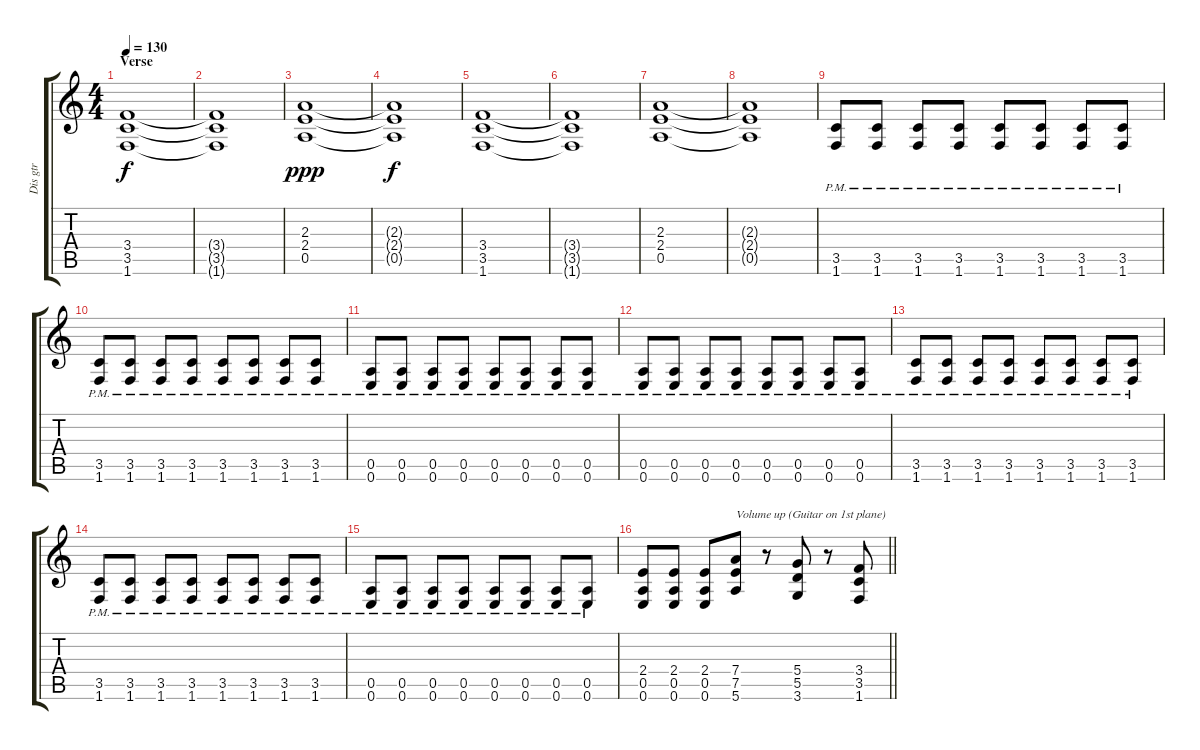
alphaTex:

\track ("Dis gtr" "Dis gtr") {instrument distortionguitar}
\staff {score tabs}
\tuning (E4 B3 G3 D3 A2 E2) {hide}
\ts (4 4)
\section ("" "Verse")
\tempo 130
\clef g2
\ks c
(3.4{t} 3.5{t} 1.6{t}).1{dy f} |
(3.4{t} 3.5{t} 1.6{t}).1 |
(2.3 2.4 0.5).1{dy ppp} |
(2.3{t} 2.4{t} 0.5{t}).1{dy f} |
(3.4 3.5 1.6).1 |
(3.4{t} 3.5{t} 1.6{t}).1 |
(2.3 2.4 0.5).1 |
(2.3{t} 2.4{t} 0.5{t}).1 |
(3.5 1.6{pm}).8 (3.5 1.6{pm}).8 (3.5 1.6{pm}).8 (3.5 1.6{pm}).8 (3.5 1.6{pm}).8 (3.5 1.6{pm}).8 (3.5 1.6{pm}).8 (3.5 1.6{pm}).8 |
(3.5 1.6{pm}).8 (3.5 1.6{pm}).8 (3.5 1.6{pm}).8 (3.5 1.6{pm}).8 (3.5 1.6{pm}).8 (3.5 1.6{pm}).8 (3.5 1.6{pm}).8 (3.5 1.6{pm}).8 |
(0.5{pm} 0.6).8 (0.5{pm} 0.6).8 (0.5{pm} 0.6).8 (0.5{pm} 0.6).8 (0.5{pm} 0.6).8 (0.5{pm} 0.6).8 (0.5{pm} 0.6).8 (0.5{pm} 0.6).8 |
(0.5{pm} 0.6).8 (0.5{pm} 0.6).8 (0.5{pm} 0.6).8 (0.5{pm} 0.6).8 (0.5{pm} 0.6).8 (0.5{pm} 0.6).8 (0.5{pm} 0.6).8 (0.5{pm} 0.6).8 |
(3.5 1.6{pm}).8 (3.5 1.6{pm}).8 (3.5 1.6{pm}).8 (3.5 1.6{pm}).8 (3.5 1.6{pm}).8 (3.5 1.6{pm}).8 (3.5 1.6{pm}).8 (3.5 1.6{pm}).8 |
(3.5 1.6{pm}).8 (3.5 1.6{pm}).8 (3.5 1.6{pm}).8 (3.5 1.6{pm}).8 (3.5 1.6{pm}).8 (3.5 1.6{pm}).8 (3.5 1.6{pm}).8 (3.5 1.6{pm}).8 |
(0.5{pm} 0.6).8 (0.5{pm} 0.6).8 (0.5{pm} 0.6).8 (0.5{pm} 0.6).8 (0.5{pm} 0.6).8 (0.5{pm} 0.6).8 (0.5{pm} 0.6).8 (0.5{pm} 0.6).8 |
\barLineRight lightlight
(2.4 0.5 0.6).8 (2.4 0.5 0.6).8 (2.4 0.5 0.6).8 (7.4 7.5 5.6).8{txt "Volume up (Guitar on 1st plane)" volume 13} r.8 (5.4 5.5 3.6).8 r.8 (3.4 3.5 1.6).8
